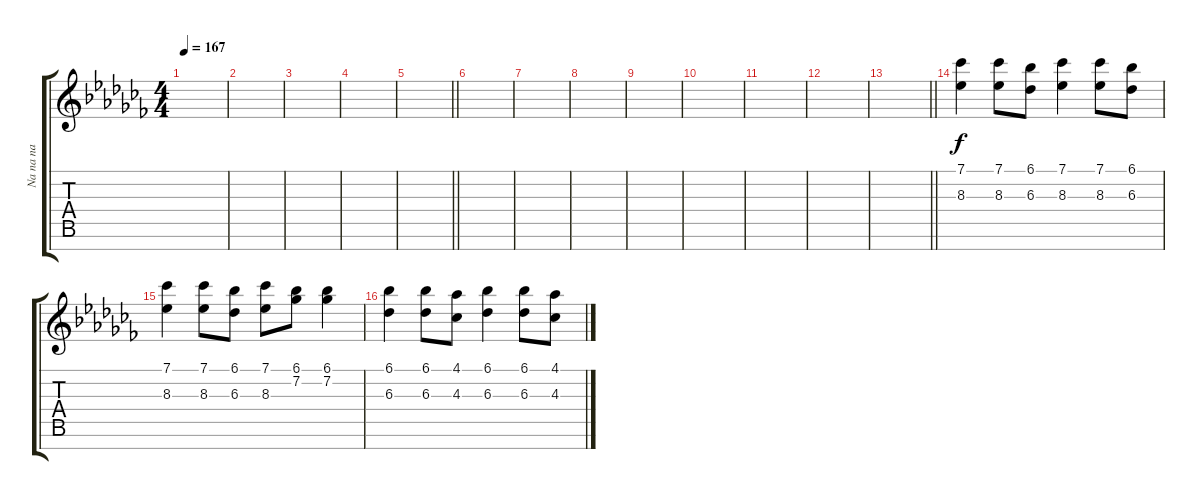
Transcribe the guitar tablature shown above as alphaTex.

\track ("Na na na" "Na na na") {instrument distortionguitar}
\staff {score tabs}
\tuning (E4 B3 G3 D3 A2 E2 B1) {hide}
\ts (4 4)
\tempo 167
\clef g2
\ks abminor
|
|
|
|
\barLineRight lightlight
|
|
|
|
|
|
|
|
\barLineRight lightlight
|
(7.1 8.3).4 (7.1 8.3).8 (6.1 6.3).8 (7.1 8.3).4 (7.1 8.3).8 (6.1 6.3).8 |
(7.1 8.3).4 (7.1 8.3).8 (6.1 6.3).8 (7.1 8.3).8 (6.1 7.2).8 (6.1 7.2).4 |
(6.1 6.3).4 (6.1 6.3).8 (4.1 4.3).8 (6.1 6.3).4 (6.1 6.3).8 (4.1 4.3).8
